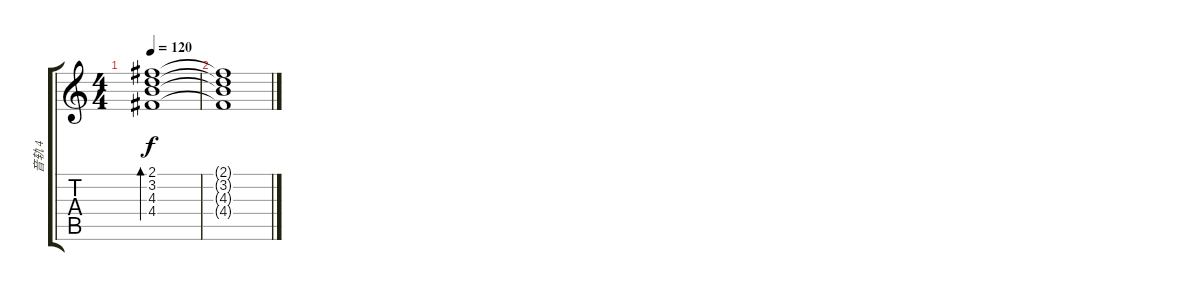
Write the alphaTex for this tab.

\track ("音轨 4" "音轨 4") {instrument electricguitarclean}
\staff {score tabs}
\tuning (E4 B3 G3 D3 A2 E2) {hide}
\ts (4 4)
\tempo 120
\clef g2
\ks c
(2.1 3.2 4.3 4.4).1{bd 60 dy f} |
(2.1{t} 3.2{t} 4.3{t} 4.4{t}).1
